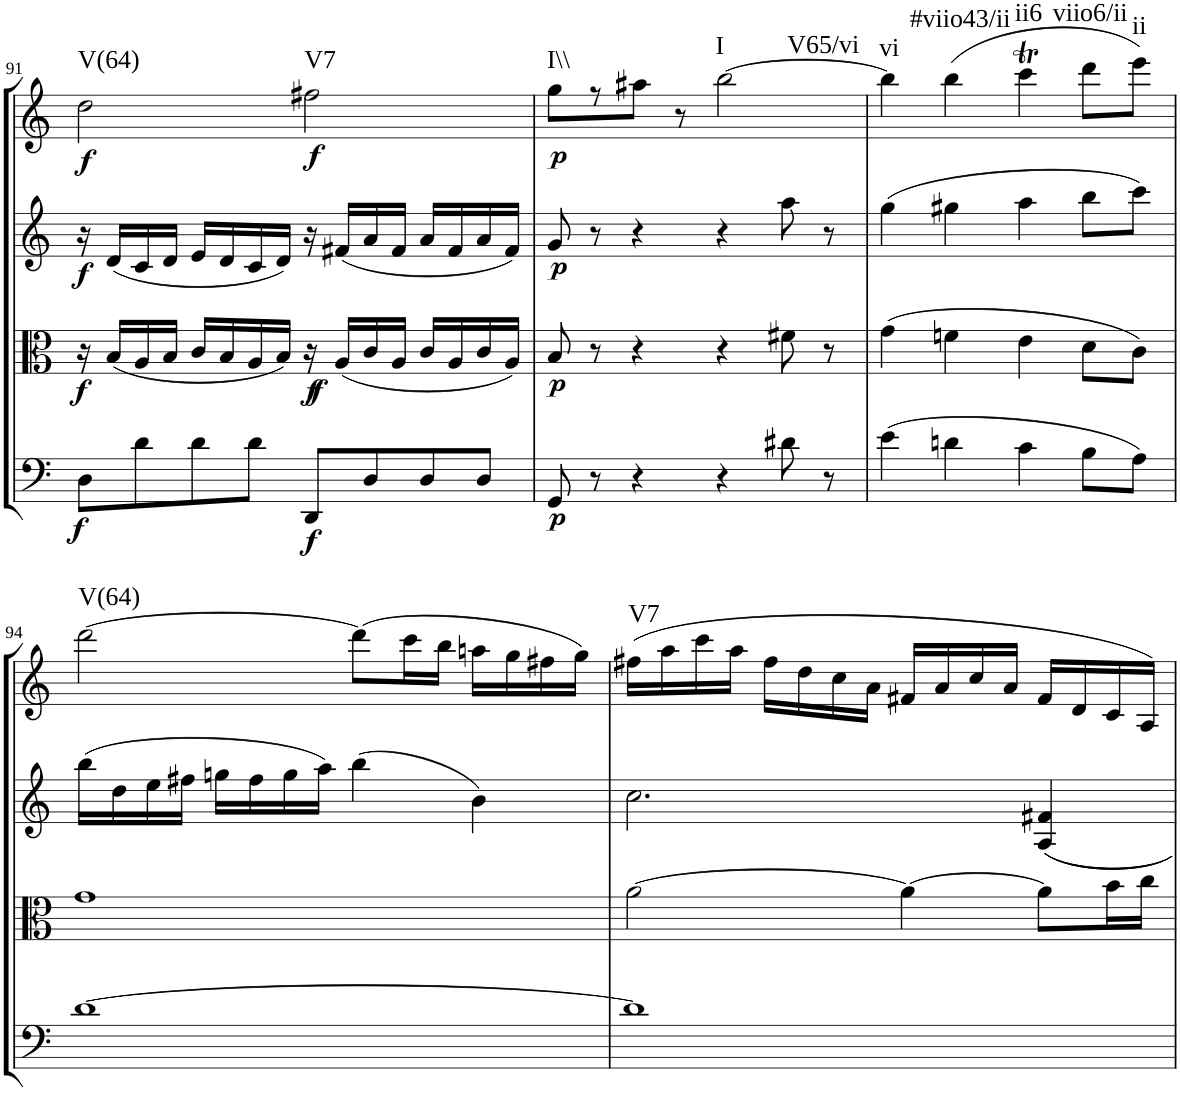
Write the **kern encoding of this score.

**kern	**dynam	**kern	**dynam	**kern	**dynam	**kern	**dynam	**harte
*part4	*part4	*part3	*part3	*part2	*part2	*part1	*part1	*part1
*staff4	*staff4	*staff3	*staff3	*staff2	*staff2	*staff1	*staff1	*
*I"Cello	*	*I"Viola	*	*I"2nd Violin	*	*I"1st Violin	*	*
*	*	*I'Vla	*	*I'Vln	*	*I'Vln	*	*
!!LO:PB:g=z
*clefF4	*	*clefC3	*	*clefG2	*	*clefG2	*	*
*k[]	*	*k[]	*	*k[]	*	*k[]	*	*
*M4/4	*	*M4/4	*	*M4/4	*	*M4/4	*	*
*met(c)	*	*met(c)	*	*met(c)	*	*met(c)	*	*
=91	=91	=91	=91	=91	=91	=91	=91	=91
!	!LO:DY:b	!	!LO:DY:b	!	!LO:DY:b	!	!LO:DY:b	!LO:H:kt=V(64)
8D\L	f	16r	f	16r	f	2dd\	f	N
.	.	(16B/LL	.	(16d/LL	.	.	.	.
8d\	.	16A/	.	16c/	.	.	.	.
.	.	16B/JJ	.	16d/JJ	.	.	.	.
8d\	.	16c/LL	.	16e/LL	.	.	.	.
.	.	16B/	.	16d/	.	.	.	.
8d\J	.	16A/	.	16c/	.	.	.	.
.	.	16B/JJ)	.	16d/JJ)	.	.	.	.
!	!LO:DY:b	!	!LO:DY:b	!	!	!	!	!
!	!	!	!LO:DY:n=1:b	!	!	!	!LO:DY:b	!LO:H:kt=V7
8DD/L	f	16r	f f	16r	.	2ff#X\	f	N
.	.	(16A/LL	.	(16f#X/LL	.	.	.	.
8D/	.	16c/	.	16a/	.	.	.	.
.	.	16A/JJ	.	16f#/JJ	.	.	.	.
8D/	.	16c/LL	.	16a/LL	.	.	.	.
.	.	16A/	.	16f#/	.	.	.	.
8D/J	.	16c/	.	16a/	.	.	.	.
.	.	16A/JJ)	.	16f#/JJ)	.	.	.	.
=92	=92	=92	=92	=92	=92	=92	=92	=92
!	!LO:DY:b	!	!LO:DY:b	!	!LO:DY:b	!	!LO:DY:b	!LO:H:kt=I\\
8GG/	p	8B/	p	8g/	p	8gg\L	p	N
8r	.	8r	.	8r	.	8r	.	.
4r	.	4r	.	4r	.	8aa#X\J	.	.
.	.	.	.	.	.	8r	.	.
!	!	!	!	!	!	!	!	!LO:H:n=1:kt=I
!	!	!	!	!	!	!	!	!LO:H:n=2:kt=V65/vi
4r	.	4r	.	4r	.	[2bb\	.	N N
8d#X\	.	8f#X\	.	8aa\	.	.	.	.
8r	.	8r	.	8r	.	.	.	.
=93	=93	=93	=93	=93	=93	=93	=93	=93
!	!	!	!	!	!	!	!	!LO:H:kt=vi
(4e\	.	(4g\	.	(4gg\	.	4bb\]	.	N
!	!	!	!	!	!	!	!	!LO:H:kt=#viio43/ii
4dn\	.	4fn\	.	4gg#X\	.	(4bb\	.	N
!	!	!	!	!	!	!	!	!LO:H:kt=ii6
4c\	.	4e\	.	4aa\	.	4cccT\	.	N
!	!	!	!	!	!	!	!	!LO:H:kt=viio6/ii
8B\L	.	8d\L	.	8bb\L	.	8ddd\L	.	N
!	!	!	!	!	!	!	!	!LO:H:kt=ii
8A\J)	.	8c\J)	.	8ccc\J)	.	8eee\J)	.	N
!!LO:LB:g=z
=94	=94	=94	=94	=94	=94	=94	=94	=94
!	!	!	!	!	!	!	!	!LO:H:kt=V(64)
[1d	.	1g	.	(16bb\LL	.	[2ddd\	.	N
.	.	.	.	16dd\	.	.	.	.
.	.	.	.	16ee\	.	.	.	.
.	.	.	.	16ff#X\JJ	.	.	.	.
.	.	.	.	16ggn\LL	.	.	.	.
.	.	.	.	16ff#\	.	.	.	.
.	.	.	.	16gg\	.	.	.	.
.	.	.	.	16aa\JJ)	.	.	.	.
.	.	.	.	(4bb\	.	(8ddd\L]	.	.
.	.	.	.	.	.	16ccc\L	.	.
.	.	.	.	.	.	16bb\JJ	.	.
.	.	.	.	4b\)	.	16aan\LL	.	.
.	.	.	.	.	.	16gg\	.	.
.	.	.	.	.	.	16ff#X\	.	.
.	.	.	.	.	.	16gg\JJ)	.	.
=95	=95	=95	=95	=95	=95	=95	=95	=95
!	!	!	!	!	!	!	!	!LO:H:kt=V7
1d]	.	[2a\	.	2.cc\	.	(16ff#X\LL	.	N
.	.	.	.	.	.	16aa\	.	.
.	.	.	.	.	.	16ccc\	.	.
.	.	.	.	.	.	16aa\JJ	.	.
.	.	.	.	.	.	16ff#\LL	.	.
.	.	.	.	.	.	16dd\	.	.
.	.	.	.	.	.	16cc\	.	.
.	.	.	.	.	.	16a\JJ	.	.
.	.	4a\_	.	.	.	16f#X/LL	.	.
.	.	.	.	.	.	16a/	.	.
.	.	.	.	.	.	16cc/	.	.
.	.	.	.	.	.	16a/JJ	.	.
.	.	8a\L]	.	4A/ 4f#X/	.	16f#/LL	.	.
.	.	.	.	.	.	16d/	.	.
.	.	16b\L	.	.	.	16c/	.	.
.	.	16cc\JJ	.	.	.	16A/JJ)	.	.
=	=	=	=	=	=	=	=	=
*-	*-	*-	*-	*-	*-	*-	*-	*-
